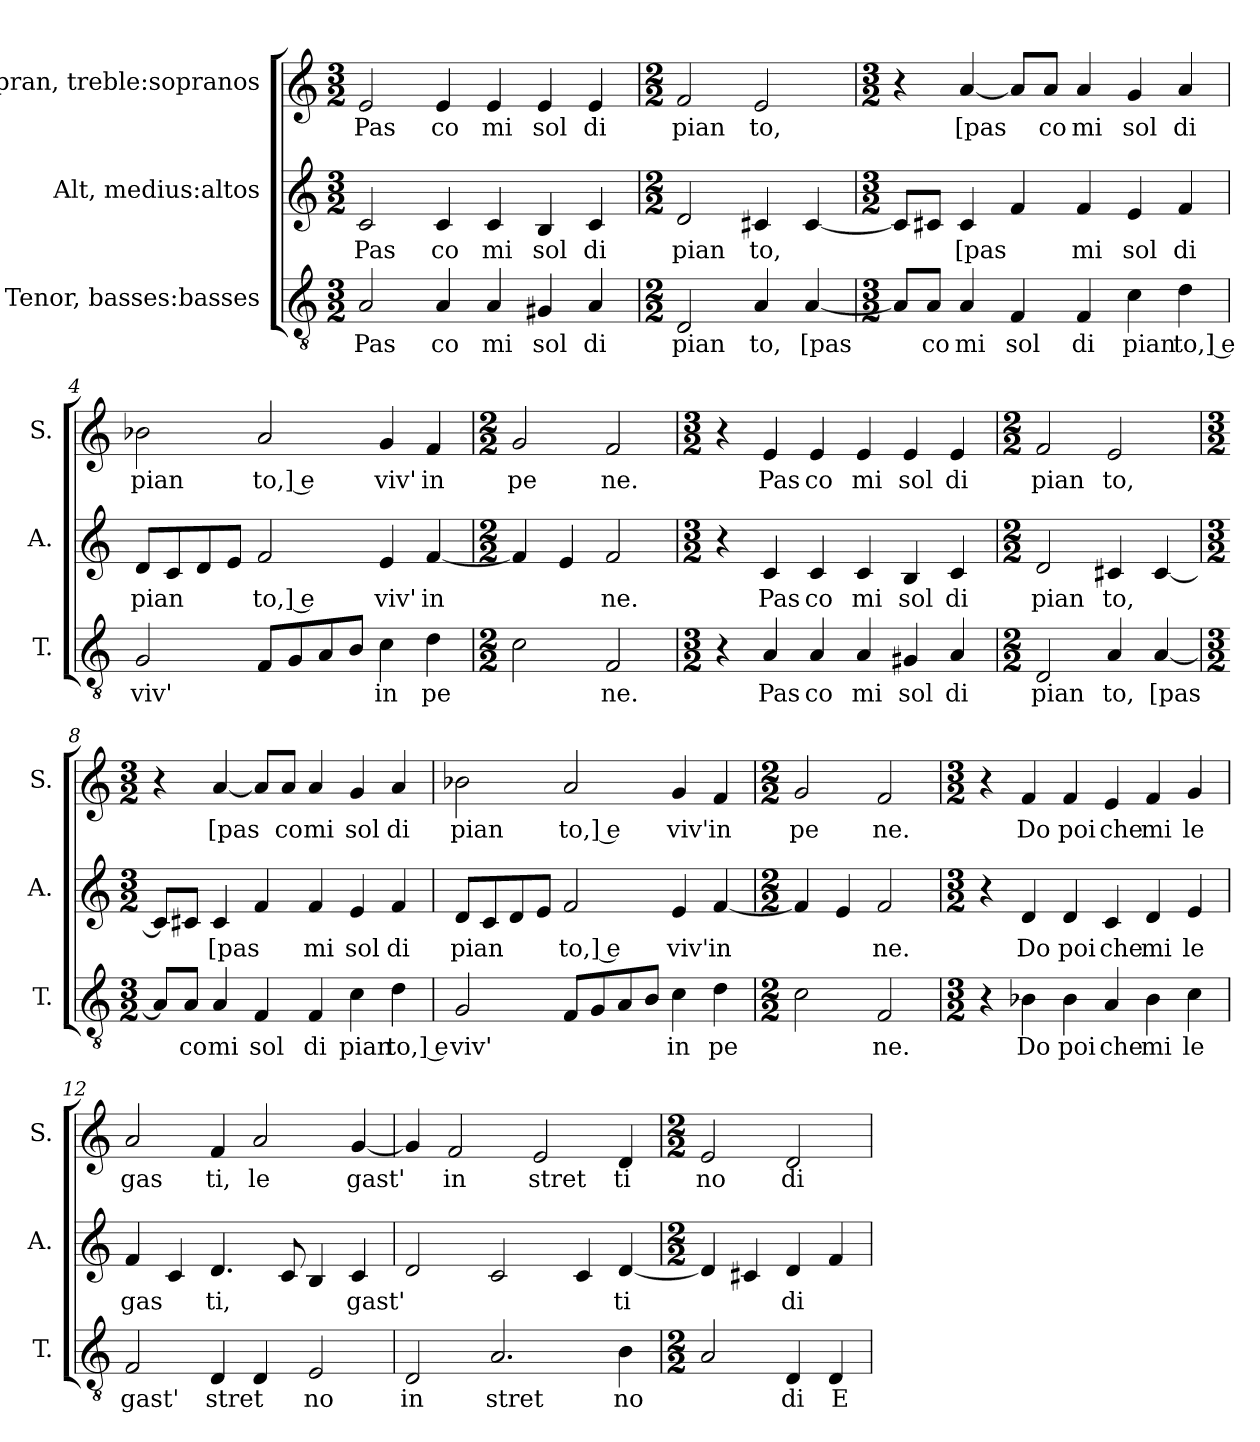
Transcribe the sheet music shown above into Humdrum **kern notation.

**kern	**text	**kern	**text	**kern	**text
*part3	*part3	*part2	*part2	*part1	*part1
*staff3	*staff3	*staff2	*staff2	*staff1	*staff1
*I"Tenor, basses:basses	*	*I"Alt, medius:altos	*	*I"Sopran, treble:sopranos	*
*I'T.	*	*I'A.	*	*I'S.	*
*clefGv2	*	*clefG2	*	*clefG2	*
*k[]	*	*k[]	*	*k[]	*
*M3/2	*	*M3/2	*	*M3/2	*
*MM192	*	*MM192	*	*MM192	*
=1	=1	=1	=1	=1	=1
!	!LO:LY:b	!	!LO:LY:b	!	!LO:LY:b
2A/	Pas	2c/	Pas	2e/	Pas
!	!LO:LY:b	!	!LO:LY:b	!	!LO:LY:b
4A/	co	4c/	co	4e/	co
!	!LO:LY:b	!	!LO:LY:b	!	!LO:LY:b
4A/	mi	4c/	mi	4e/	mi
!	!LO:LY:b	!	!LO:LY:b	!	!LO:LY:b
4G#X/	sol	4B/	sol	4e/	sol
!	!LO:LY:b	!	!LO:LY:b	!	!LO:LY:b
4A/	di	4c/	di	4e/	di
=2	=2	=2	=2	=2	=2
*M2/2	*	*M2/2	*	*M2/2	*
!	!LO:LY:b	!	!LO:LY:b	!	!LO:LY:b
2D/	pian	2d/	pian	2f/	pian
!	!LO:LY:b	!	!LO:LY:b	!	!LO:LY:b
4A/	to,	4c#X/	to,	2e/	to,
!	!LO:LY:b	!	!	!	!
[4A/	[pas	[4c#/	.	.	.
=3	=3	=3	=3	=3	=3
*M3/2	*	*M3/2	*	*M3/2	*
8A/L]	.	8c#/L]	.	4r	.
!	!LO:LY:b	!	!	!	!
8A/J	co	8c#X/J	.	.	.
!	!LO:LY:b	!	!LO:LY:b	!	!LO:LY:b
4A/	mi	4c#/	[pas	[4a/	[pas
!	!LO:LY:b	!	!	!	!
4F/	sol	4f/	.	8a/L]	.
!	!	!	!	!	!LO:LY:b
.	.	.	.	8a/J	co
!	!LO:LY:b	!	!LO:LY:b	!	!LO:LY:b
4F/	di	4f/	mi	4a/	mi
!	!LO:LY:b	!	!LO:LY:b	!	!LO:LY:b
4c\	pian	4e/	sol	4g/	sol
!	!LO:LY:b	!	!LO:LY:b	!	!LO:LY:b
4d\	to,] e	4f/	di	4a/	di
!!LO:LB:g=z
=4	=4	=4	=4	=4	=4
!	!LO:LY:b	!	!LO:LY:b	!	!LO:LY:b
2G/	viv'	8d/L	pian	2b-X\	pian
.	.	8c/	.	.	.
.	.	8d/	.	.	.
.	.	8e/J	.	.	.
!	!	!	!LO:LY:b	!	!LO:LY:b
8F/L	.	2f/	to,] e	2a/	to,] e
8G/	.	.	.	.	.
8A/	.	.	.	.	.
8B/J	.	.	.	.	.
!	!LO:LY:b	!	!LO:LY:b	!	!LO:LY:b
4c\	in	4e/	viv'	4g/	viv'
!	!LO:LY:b	!	!LO:LY:b	!	!LO:LY:b
4d\	pe	[4f/	in	4f/	in
=5	=5	=5	=5	=5	=5
*M2/2	*	*M2/2	*	*M2/2	*
!	!	!	!	!	!LO:LY:b
2c\	.	4f/]	.	2g/	pe
.	.	4e/	.	.	.
!	!LO:LY:b	!	!LO:LY:b	!	!LO:LY:b
2F/	ne.	2f/	ne.	2f/	ne.
=6	=6	=6	=6	=6	=6
*M3/2	*	*M3/2	*	*M3/2	*
4r	.	4r	.	4r	.
!	!LO:LY:b	!	!LO:LY:b	!	!LO:LY:b
4A/	Pas	4c/	Pas	4e/	Pas
!	!LO:LY:b	!	!LO:LY:b	!	!LO:LY:b
4A/	co	4c/	co	4e/	co
!	!LO:LY:b	!	!LO:LY:b	!	!LO:LY:b
4A/	mi	4c/	mi	4e/	mi
!	!LO:LY:b	!	!LO:LY:b	!	!LO:LY:b
4G#X/	sol	4B/	sol	4e/	sol
!	!LO:LY:b	!	!LO:LY:b	!	!LO:LY:b
4A/	di	4c/	di	4e/	di
=7	=7	=7	=7	=7	=7
*M2/2	*	*M2/2	*	*M2/2	*
!	!LO:LY:b	!	!LO:LY:b	!	!LO:LY:b
2D/	pian	2d/	pian	2f/	pian
!	!LO:LY:b	!	!LO:LY:b	!	!LO:LY:b
4A/	to,	4c#X/	to,	2e/	to,
!	!LO:LY:b	!	!	!	!
[4A/	[pas	[4c#/	.	.	.
!!LO:LB:g=z
=8	=8	=8	=8	=8	=8
*M3/2	*	*M3/2	*	*M3/2	*
8A/L]	.	8c#/L]	.	4r	.
!	!LO:LY:b	!	!	!	!
8A/J	co	8c#X/J	.	.	.
!	!LO:LY:b	!	!LO:LY:b	!	!LO:LY:b
4A/	mi	4c#/	[pas	[4a/	[pas
!	!LO:LY:b	!	!	!	!
4F/	sol	4f/	.	8a/L]	.
!	!	!	!	!	!LO:LY:b
.	.	.	.	8a/J	co
!	!LO:LY:b	!	!LO:LY:b	!	!LO:LY:b
4F/	di	4f/	mi	4a/	mi
!	!LO:LY:b	!	!LO:LY:b	!	!LO:LY:b
4c\	pian	4e/	sol	4g/	sol
!	!LO:LY:b	!	!LO:LY:b	!	!LO:LY:b
4d\	to,] e	4f/	di	4a/	di
=9	=9	=9	=9	=9	=9
!	!LO:LY:b	!	!LO:LY:b	!	!LO:LY:b
2G/	viv'	8d/L	pian	2b-X\	pian
.	.	8c/	.	.	.
.	.	8d/	.	.	.
.	.	8e/J	.	.	.
!	!	!	!LO:LY:b	!	!LO:LY:b
8F/L	.	2f/	to,] e	2a/	to,] e
8G/	.	.	.	.	.
8A/	.	.	.	.	.
8B/J	.	.	.	.	.
!	!LO:LY:b	!	!LO:LY:b	!	!LO:LY:b
4c\	in	4e/	viv'	4g/	viv'
!	!LO:LY:b	!	!LO:LY:b	!	!LO:LY:b
4d\	pe	[4f/	in	4f/	in
=10	=10	=10	=10	=10	=10
*M2/2	*	*M2/2	*	*M2/2	*
!	!	!	!	!	!LO:LY:b
2c\	.	4f/]	.	2g/	pe
.	.	4e/	.	.	.
!	!LO:LY:b	!	!LO:LY:b	!	!LO:LY:b
2F/	ne.	2f/	ne.	2f/	ne.
=11	=11	=11	=11	=11	=11
*M3/2	*	*M3/2	*	*M3/2	*
4r	.	4r	.	4r	.
!	!LO:LY:b	!	!LO:LY:b	!	!LO:LY:b
4B-X\	Do	4d/	Do	4f/	Do
!	!LO:LY:b	!	!LO:LY:b	!	!LO:LY:b
4B-\	poi	4d/	poi	4f/	poi
!	!LO:LY:b	!	!LO:LY:b	!	!LO:LY:b
4A/	che	4c/	che	4e/	che
!	!LO:LY:b	!	!LO:LY:b	!	!LO:LY:b
4B-\	mi	4d/	mi	4f/	mi
!	!LO:LY:b	!	!LO:LY:b	!	!LO:LY:b
4c\	le	4e/	le	4g/	le
!!LO:PB:g=z
=12	=12	=12	=12	=12	=12
!	!LO:LY:b	!	!LO:LY:b	!	!LO:LY:b
2F/	gast'	4f/	gas	2a/	gas
.	.	4c/	.	.	.
!	!LO:LY:b	!	!LO:LY:b	!	!LO:LY:b
4D/	stret	4.d/	ti,	4f/	ti,
!	!	!	!	!	!LO:LY:b
4D/	.	.	.	2a/	le
.	.	8c/	.	.	.
!	!LO:LY:b	!	!	!	!
2E/	no	4B/	.	.	.
!	!	!	!LO:LY:b	!	!LO:LY:b
.	.	4c/	gast'	[4g/	gast'
=13	=13	=13	=13	=13	=13
!	!LO:LY:b	!	!	!	!
2D/	in	2d/	.	4g/]	.
!	!	!	!	!	!LO:LY:b
.	.	.	.	2f/	in
!	!LO:LY:b	!	!	!	!
2.A/	stret	2c/	.	.	.
!	!	!	!	!	!LO:LY:b
.	.	.	.	2e/	stret
.	.	4c/	.	.	.
!	!LO:LY:b	!	!LO:LY:b	!	!LO:LY:b
4B\	no	[4d/	ti	4d/	ti
=14	=14	=14	=14	=14	=14
*M2/2	*	*M2/2	*	*M2/2	*
!	!	!	!	!	!LO:LY:b
2A/	.	4d/]	.	2e/	no
.	.	4c#X/	.	.	.
!	!LO:LY:b	!	!LO:LY:b	!	!LO:LY:b
4D/	di	4d/	di	2d/	di
!	!LO:LY:b	!	!	!	!
4D/	E	4f/	.	.	.
=	=	=	=	=	=
*-	*-	*-	*-	*-	*-
